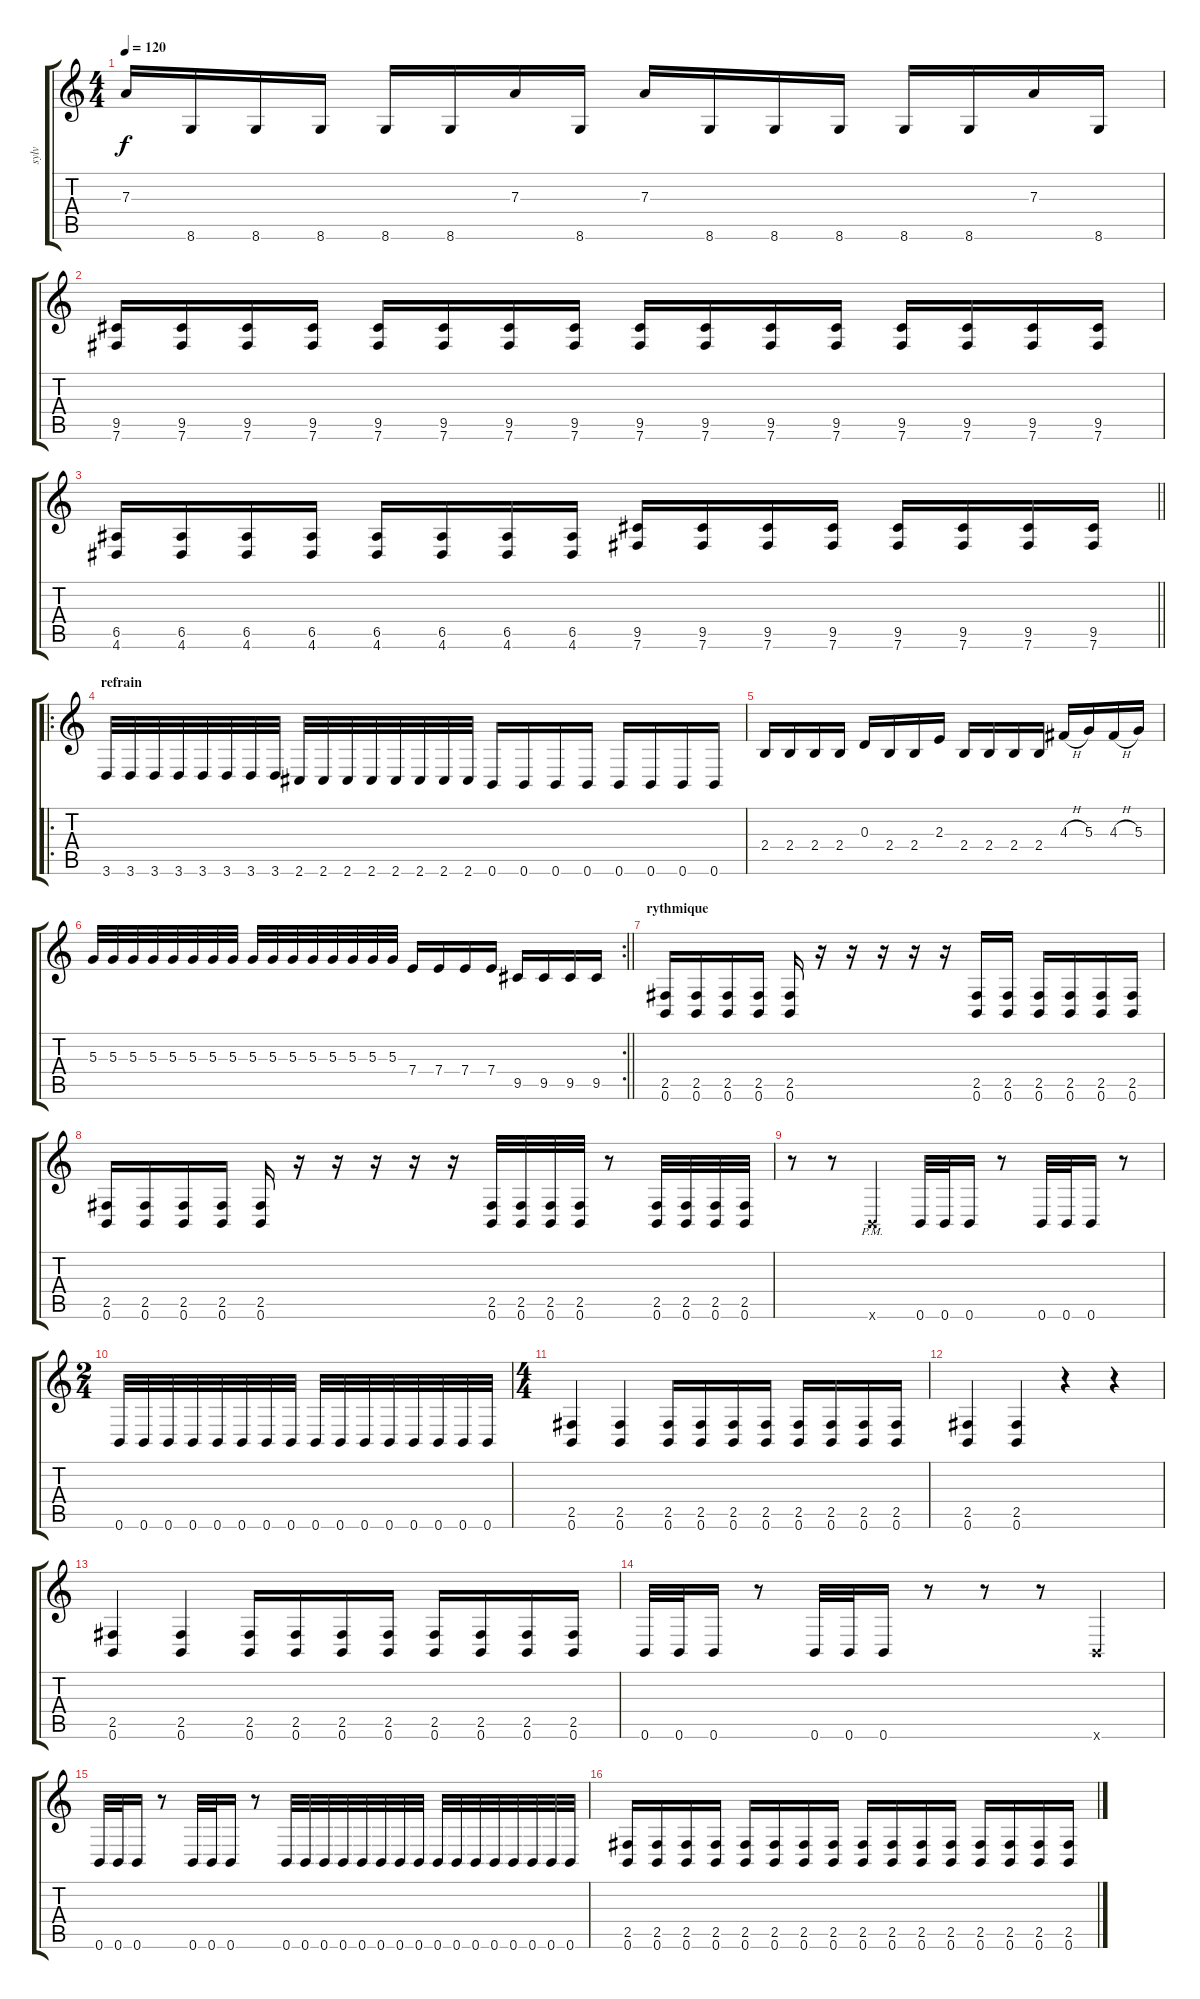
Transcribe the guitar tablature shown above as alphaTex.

\track ("sylv" "sylv") {instrument distortionguitar}
\staff {score tabs}
\tuning (B3 Gb3 D3 A2 E2 B1) {hide}
\ts (4 4)
\tempo 120
\clef g2
\ks c
7.3.16{dy f} 8.6.16 8.6.16 8.6.16 8.6.16 8.6.16 7.3.16 8.6.16 7.3.16 8.6.16 8.6.16 8.6.16 8.6.16 8.6.16 7.3.16 8.6.16 |
(9.5 7.6).16 (9.5 7.6).16 (9.5 7.6).16 (9.5 7.6).16 (9.5 7.6).16 (9.5 7.6).16 (9.5 7.6).16 (9.5 7.6).16 (9.5 7.6).16 (9.5 7.6).16 (9.5 7.6).16 (9.5 7.6).16 (9.5 7.6).16 (9.5 7.6).16 (9.5 7.6).16 (9.5 7.6).16 |
\barLineRight lightlight
(6.5 4.6).16 (6.5 4.6).16 (6.5 4.6).16 (6.5 4.6).16 (6.5 4.6).16 (6.5 4.6).16 (6.5 4.6).16 (6.5 4.6).16 (9.5 7.6).16 (9.5 7.6).16 (9.5 7.6).16 (9.5 7.6).16 (9.5 7.6).16 (9.5 7.6).16 (9.5 7.6).16 (9.5 7.6).16 |
\ro
\section ("" "refrain")
3.6.32 3.6.32 3.6.32 3.6.32 3.6.32 3.6.32 3.6.32 3.6.32 2.6.32 2.6.32 2.6.32 2.6.32 2.6.32 2.6.32 2.6.32 2.6.32 0.6.16 0.6.16 0.6.16 0.6.16 0.6.16 0.6.16 0.6.16 0.6.16 |
2.4.16 2.4.16 2.4.16 2.4.16 0.3.16 2.4.16 2.4.16 2.3.16 2.4.16 2.4.16 2.4.16 2.4.16 4.3{h}.16 5.3.16 4.3{h}.16 5.3.16 |
\rc 2
\barLineRight lightlight
5.3.32 5.3.32 5.3.32 5.3.32 5.3.32 5.3.32 5.3.32 5.3.32 5.3.32 5.3.32 5.3.32 5.3.32 5.3.32 5.3.32 5.3.32 5.3.32 7.4.16 7.4.16 7.4.16 7.4.16 9.5.16 9.5.16 9.5.16 9.5.16 |
\section ("" "rythmique")
(2.5 0.6).16 (2.5 0.6).16 (2.5 0.6).16 (2.5 0.6).16 (2.5 0.6).16 r.16 r.16 r.16 r.16 r.16 (2.5 0.6).16 (2.5 0.6).16 (2.5 0.6).16 (2.5 0.6).16 (2.5 0.6).16 (2.5 0.6).16 |
(2.5 0.6).16 (2.5 0.6).16 (2.5 0.6).16 (2.5 0.6).16 (2.5 0.6).16 r.16 r.16 r.16 r.16 r.16 (2.5 0.6).32 (2.5 0.6).32 (2.5 0.6).32 (2.5 0.6).32 r.8 (2.5 0.6).32 (2.5 0.6).32 (2.5 0.6).32 (2.5 0.6).32 |
r.8 r.8 0.6{pm x}.4 0.6.32 0.6.32 0.6.16 r.8 0.6.32 0.6.32 0.6.16 r.8 |
\ts (2 4)
0.6.32 0.6.32 0.6.32 0.6.32 0.6.32 0.6.32 0.6.32 0.6.32 0.6.32 0.6.32 0.6.32 0.6.32 0.6.32 0.6.32 0.6.32 0.6.32 |
\ts (4 4)
(2.5 0.6).4 (2.5 0.6).4 (2.5 0.6).16 (2.5 0.6).16 (2.5 0.6).16 (2.5 0.6).16 (2.5 0.6).16 (2.5 0.6).16 (2.5 0.6).16 (2.5 0.6).16 |
(2.5 0.6).4 (2.5 0.6).4 r.4 r.4 |
(2.5 0.6).4 (2.5 0.6).4 (2.5 0.6).16 (2.5 0.6).16 (2.5 0.6).16 (2.5 0.6).16 (2.5 0.6).16 (2.5 0.6).16 (2.5 0.6).16 (2.5 0.6).16 |
0.6.32 0.6.32 0.6.16 r.8 0.6.32 0.6.32 0.6.16 r.8 r.8 r.8 0.6{x}.4 |
0.6.32 0.6.32 0.6.16 r.8 0.6.32 0.6.32 0.6.16 r.8 0.6.32 0.6.32 0.6.32 0.6.32 0.6.32 0.6.32 0.6.32 0.6.32 0.6.32 0.6.32 0.6.32 0.6.32 0.6.32 0.6.32 0.6.32 0.6.32 |
(2.5 0.6).16 (2.5 0.6).16 (2.5 0.6).16 (2.5 0.6).16 (2.5 0.6).16 (2.5 0.6).16 (2.5 0.6).16 (2.5 0.6).16 (2.5 0.6).16 (2.5 0.6).16 (2.5 0.6).16 (2.5 0.6).16 (2.5 0.6).16 (2.5 0.6).16 (2.5 0.6).16 (2.5 0.6).16
